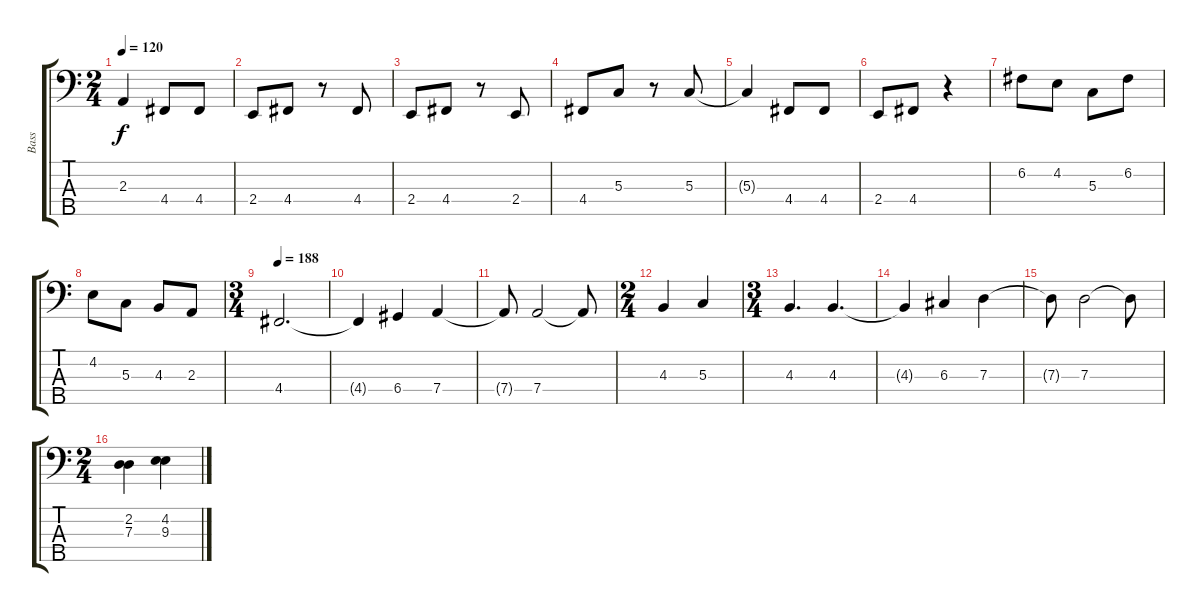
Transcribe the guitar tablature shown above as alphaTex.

\track ("Bass" "Bass") {instrument electricbassfinger}
\staff {score tabs}
\tuning (F2 C2 G1 D1 A0) {hide}
\ts (2 4)
\tempo 120
\clef f4
\ks c
2.3{t}.4{dy f} 4.4.8 4.4.8 |
2.4.8 4.4.8 r.8 4.4.8 |
2.4.8 4.4.8 r.8 2.4.8 |
4.4.8 5.3.8 r.8 5.3.8 |
5.3{t}.4 4.4.8 4.4.8 |
2.4.8 4.4.8 r.4 |
6.2.8 4.2.8 5.3.8 6.2.8 |
4.2.8 5.3.8 4.3.8 2.3.8 |
\ts (3 4)
\tempo 188
4.4.2{d} |
4.4{t}.4 6.4.4 7.4.4 |
7.4{t}.8 7.4.2 7.4{t}.8 |
\ts (2 4)
4.3.4 5.3.4 |
\ts (3 4)
4.3.4{d} 4.3.4{d} |
4.3{t}.4 6.3.4 7.3.4 |
7.3{t}.8 7.3.2 7.3{t}.8 |
\ts (2 4)
(2.2 7.3).4 (4.2 9.3).4
